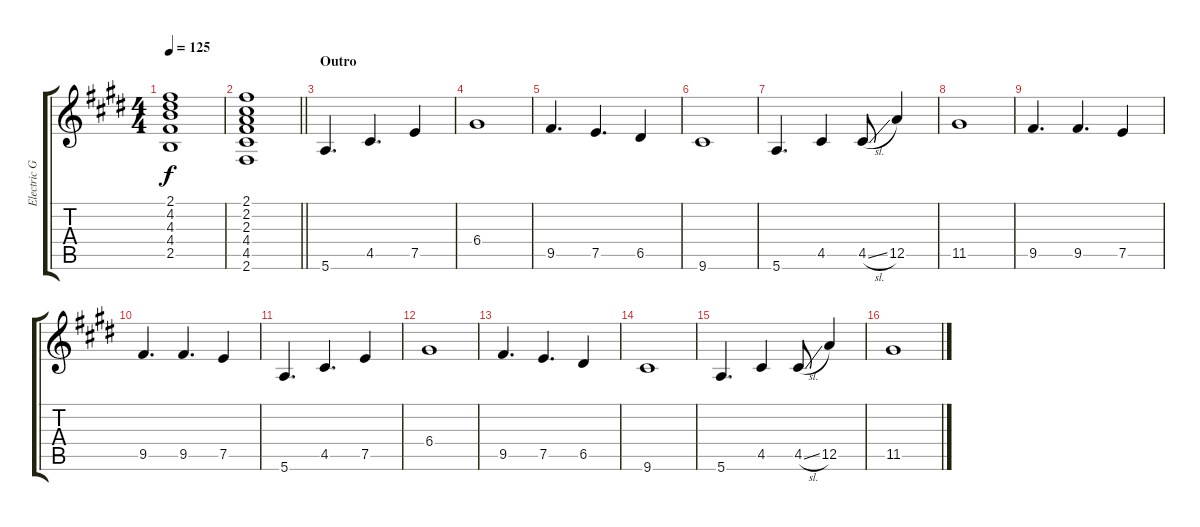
\track ("Electric Guitar" "Electric G") {instrument electricguitarclean}
\staff {score tabs}
\tuning (E4 B3 G3 D3 A2 E2) {hide}
\ts (4 4)
\tempo 125
\clef g2
\ks c#minor
(2.1 4.2 4.3 4.4 2.5).1{dy f} |
\barLineRight lightlight
(2.1 2.2 2.3 4.4 4.5 2.6).1 |
\section ("" "Outro")
5.6.4{d volume 11 instrument overdrivenguitar} 4.5.4{d} 7.5.4 |
6.4.1 |
9.5.4{d} 7.5.4{d} 6.5.4 |
9.6.1 |
5.6.4{d} 4.5.4 4.5{sl}.8 12.5.4 |
11.5.1 |
9.5.4{d} 9.5.4{d} 7.5.4 |
9.5.4{d} 9.5.4{d} 7.5.4 |
5.6.4{d} 4.5.4{d} 7.5.4 |
6.4.1 |
9.5.4{d} 7.5.4{d} 6.5.4 |
9.6.1 |
5.6.4{d} 4.5.4 4.5{sl}.8 12.5.4 |
11.5.1
